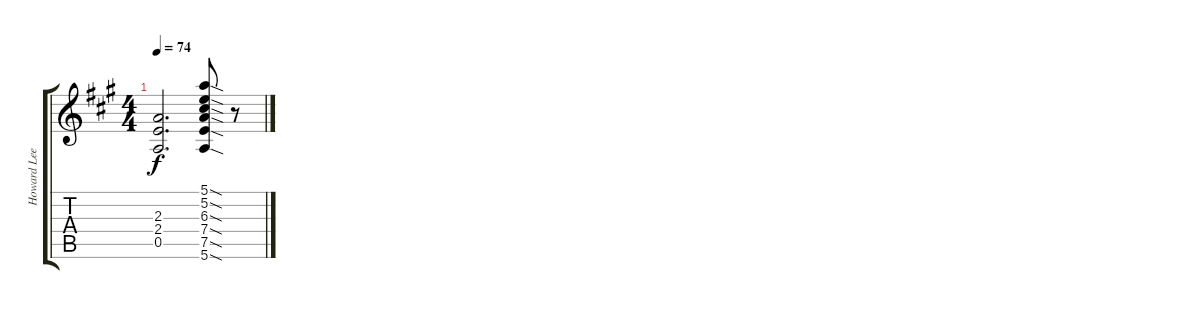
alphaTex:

\track ("Howard Leese Guitar" "Howard Lee") {instrument overdrivenguitar}
\staff {score tabs}
\tuning (E4 B3 G3 D3 A2 E2) {hide}
\ts (4 4)
\tempo 74
\clef g2
\ks a
(2.3{t} 2.4{t} 0.5{t}).2{d dy f} (5.1{sod} 5.2{sod} 6.3{sod} 7.4{sod} 7.5{sod} 5.6{sod}).8{volume 11} r.8
